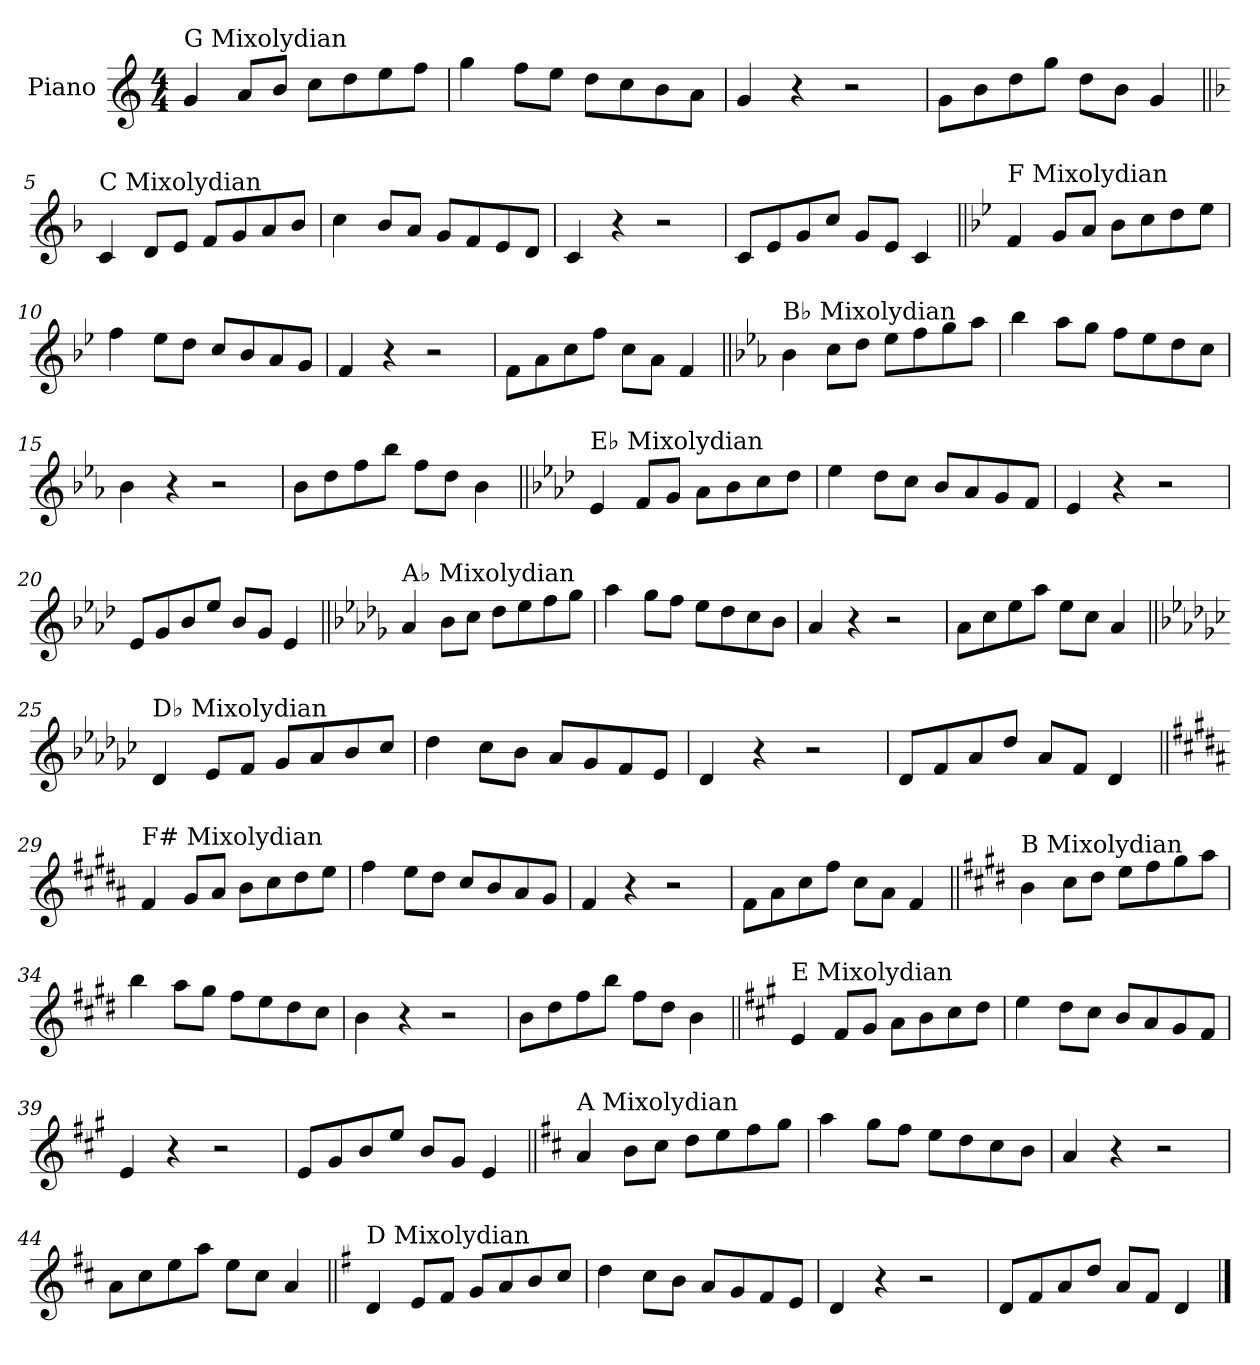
**kern
*part1
*staff1
*I"Piano
*I'Pno.
*clefG2
*k[]
*M4/4
=1
!LO:TX:a:t=G Mixolydian
4g/
8a/L
8b/J
8cc\L
8dd\
8ee\
8ff\J
=2
4gg\
8ff\L
8ee\J
8dd\L
8cc\
8b\
8a\J
=3
4g/
4r
2r
=4
8g\L
8b\
8dd\
8gg\J
8dd\L
8b\J
4g/
!!LO:LB:g=z
=5||
*k[b-]
!LO:TX:a:t=C Mixolydian
4c/
8d/L
8e/J
8f/L
8g/
8a/
8b-/J
=6
4cc\
8b-/L
8a/J
8g/L
8f/
8e/
8d/J
=7
4c/
4r
2r
=8
8c/L
8e/
8g/
8cc/J
8g/L
8e/J
4c/
!!LO:LB:g=z
=9||
*k[b-e-]
!LO:TX:a:t=F Mixolydian
4f/
8g/L
8a/J
8b-\L
8cc\
8dd\
8ee-\J
=10
4ff\
8ee-\L
8dd\J
8cc/L
8b-/
8a/
8g/J
=11
4f/
4r
2r
=12
8f\L
8a\
8cc\
8ff\J
8cc\L
8a\J
4f/
!!LO:LB:g=z
=13||
*k[b-e-a-]
!LO:TX:a:t=B♭ Mixolydian
4b-\
8cc\L
8dd\J
8ee-\L
8ff\
8gg\
8aa-\J
=14
4bb-\
8aa-\L
8gg\J
8ff\L
8ee-\
8dd\
8cc\J
=15
4b-\
4r
2r
=16
8b-\L
8dd\
8ff\
8bb-\J
8ff\L
8dd\J
4b-\
!!LO:LB:g=z
=17||
*k[b-e-a-d-]
!LO:TX:a:t=E♭ Mixolydian
4e-/
8f/L
8g/J
8a-\L
8b-\
8cc\
8dd-\J
=18
4ee-\
8dd-\L
8cc\J
8b-/L
8a-/
8g/
8f/J
=19
4e-/
4r
2r
=20
8e-/L
8g/
8b-/
8ee-/J
8b-/L
8g/J
4e-/
!!LO:LB:g=z
=21||
*k[b-e-a-d-g-]
!LO:TX:a:t=A♭ Mixolydian
4a-/
8b-\L
8cc\J
8dd-\L
8ee-\
8ff\
8gg-\J
=22
4aa-\
8gg-\L
8ff\J
8ee-\L
8dd-\
8cc\
8b-\J
=23
4a-/
4r
2r
=24
8a-\L
8cc\
8ee-\
8aa-\J
8ee-\L
8cc\J
4a-/
!!LO:LB:g=z
=25||
*k[b-e-a-d-g-c-]
!LO:TX:a:t=D♭ Mixolydian
4d-/
8e-/L
8f/J
8g-/L
8a-/
8b-/
8cc-/J
=26
4dd-\
8cc-\L
8b-\J
8a-/L
8g-/
8f/
8e-/J
=27
4d-/
4r
2r
=28
8d-/L
8f/
8a-/
8dd-/J
8a-/L
8f/J
4d-/
!!LO:LB:g=z
=29||
*k[f#c#g#d#a#]
!LO:TX:a:t=F# Mixolydian
4f#/
8g#/L
8a#/J
8b\L
8cc#\
8dd#\
8ee\J
=30
4ff#\
8ee\L
8dd#\J
8cc#/L
8b/
8a#/
8g#/J
=31
4f#/
4r
2r
=32
8f#\L
8a#\
8cc#\
8ff#\J
8cc#\L
8a#\J
4f#/
!!LO:LB:g=z
=33||
*k[f#c#g#d#]
!LO:TX:a:t=B Mixolydian
4b\
8cc#\L
8dd#\J
8ee\L
8ff#\
8gg#\
8aa\J
=34
4bb\
8aa\L
8gg#\J
8ff#\L
8ee\
8dd#\
8cc#\J
=35
4b\
4r
2r
=36
8b\L
8dd#\
8ff#\
8bb\J
8ff#\L
8dd#\J
4b\
!!LO:LB:g=z
=37||
*k[f#c#g#]
!LO:TX:a:t=E Mixolydian
4e/
8f#/L
8g#/J
8a\L
8b\
8cc#\
8dd\J
=38
4ee\
8dd\L
8cc#\J
8b/L
8a/
8g#/
8f#/J
=39
4e/
4r
2r
=40
8e/L
8g#/
8b/
8ee/J
8b/L
8g#/J
4e/
!!LO:LB:g=z
=41||
*k[f#c#]
!LO:TX:a:t=A Mixolydian
4a/
8b\L
8cc#\J
8dd\L
8ee\
8ff#\
8gg\J
=42
4aa\
8gg\L
8ff#\J
8ee\L
8dd\
8cc#\
8b\J
=43
4a/
4r
2r
=44
8a\L
8cc#\
8ee\
8aa\J
8ee\L
8cc#\J
4a/
!!LO:LB:g=z
=45||
*k[f#]
!LO:TX:a:t=D Mixolydian
4d/
8e/L
8f#/J
8g/L
8a/
8b/
8cc/J
=46
4dd\
8cc\L
8b\J
8a/L
8g/
8f#/
8e/J
=47
4d/
4r
2r
=48
8d/L
8f#/
8a/
8dd/J
8a/L
8f#/J
4d/
==
*-
